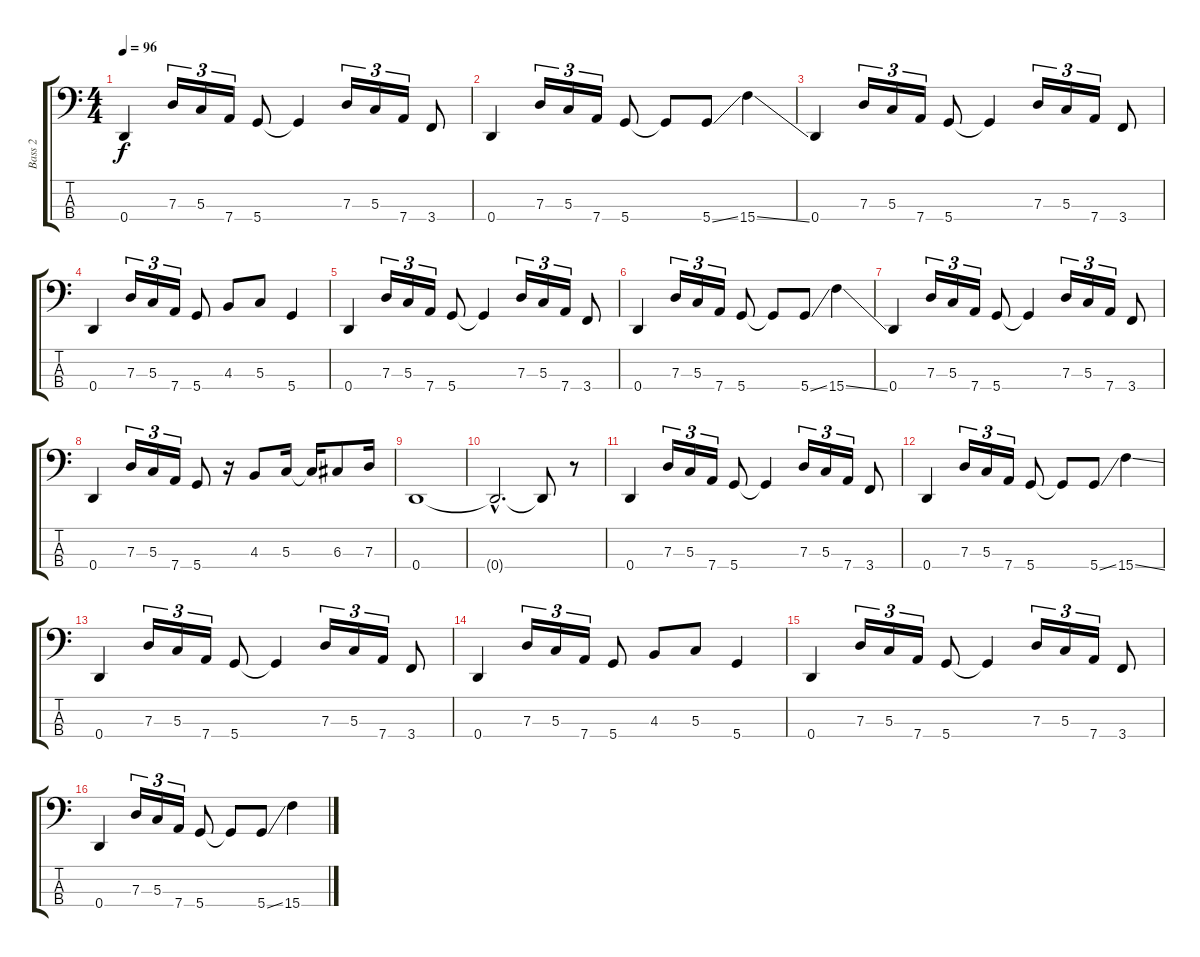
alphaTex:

\track ("Bass 2" "Bass 2") {instrument electricbassfinger}
\staff {score tabs}
\tuning (F2 C2 G1 D1) {hide}
\ts (4 4)
\tempo 96
\clef f4
\ks c
0.4.4{dy f} 7.3.16{tu (3 2)} 5.3.16{tu (3 2)} 7.4.16{tu (3 2)} 5.4.8 5.4{t}.4 7.3.16{tu (3 2)} 5.3.16{tu (3 2)} 7.4.16{tu (3 2)} 3.4.8 |
0.4.4 7.3.16{tu (3 2)} 5.3.16{tu (3 2)} 7.4.16{tu (3 2)} 5.4.8 5.4{t}.8 5.4{ss}.8 15.4{ss}.4 |
0.4.4 7.3.16{tu (3 2)} 5.3.16{tu (3 2)} 7.4.16{tu (3 2)} 5.4.8 5.4{t}.4 7.3.16{tu (3 2)} 5.3.16{tu (3 2)} 7.4.16{tu (3 2)} 3.4.8 |
0.4.4 7.3.16{tu (3 2)} 5.3.16{tu (3 2)} 7.4.16{tu (3 2)} 5.4.8 4.3.8 5.3.8 5.4.4 |
0.4.4 7.3.16{tu (3 2)} 5.3.16{tu (3 2)} 7.4.16{tu (3 2)} 5.4.8 5.4{t}.4 7.3.16{tu (3 2)} 5.3.16{tu (3 2)} 7.4.16{tu (3 2)} 3.4.8 |
0.4.4 7.3.16{tu (3 2)} 5.3.16{tu (3 2)} 7.4.16{tu (3 2)} 5.4.8 5.4{t}.8 5.4{ss}.8 15.4{ss}.4 |
0.4.4 7.3.16{tu (3 2)} 5.3.16{tu (3 2)} 7.4.16{tu (3 2)} 5.4.8 5.4{t}.4 7.3.16{tu (3 2)} 5.3.16{tu (3 2)} 7.4.16{tu (3 2)} 3.4.8 |
0.4.4 7.3.16{tu (3 2)} 5.3.16{tu (3 2)} 7.4.16{tu (3 2)} 5.4.8 r.16 4.3.8 5.3.16 5.3{t}.16 6.3.8 7.3.16 |
0.4.1 |
0.4{hac t}.2{d} 0.4{t}.8 r.8 |
0.4.4 7.3.16{tu (3 2)} 5.3.16{tu (3 2)} 7.4.16{tu (3 2)} 5.4.8 5.4{t}.4 7.3.16{tu (3 2)} 5.3.16{tu (3 2)} 7.4.16{tu (3 2)} 3.4.8 |
0.4.4 7.3.16{tu (3 2)} 5.3.16{tu (3 2)} 7.4.16{tu (3 2)} 5.4.8 5.4{t}.8 5.4{ss}.8 15.4{ss}.4 |
0.4.4 7.3.16{tu (3 2)} 5.3.16{tu (3 2)} 7.4.16{tu (3 2)} 5.4.8 5.4{t}.4 7.3.16{tu (3 2)} 5.3.16{tu (3 2)} 7.4.16{tu (3 2)} 3.4.8 |
0.4.4 7.3.16{tu (3 2)} 5.3.16{tu (3 2)} 7.4.16{tu (3 2)} 5.4.8 4.3.8 5.3.8 5.4.4 |
0.4.4 7.3.16{tu (3 2)} 5.3.16{tu (3 2)} 7.4.16{tu (3 2)} 5.4.8 5.4{t}.4 7.3.16{tu (3 2)} 5.3.16{tu (3 2)} 7.4.16{tu (3 2)} 3.4.8 |
0.4.4 7.3.16{tu (3 2)} 5.3.16{tu (3 2)} 7.4.16{tu (3 2)} 5.4.8 5.4{t}.8 5.4{ss}.8 15.4{ss}.4
